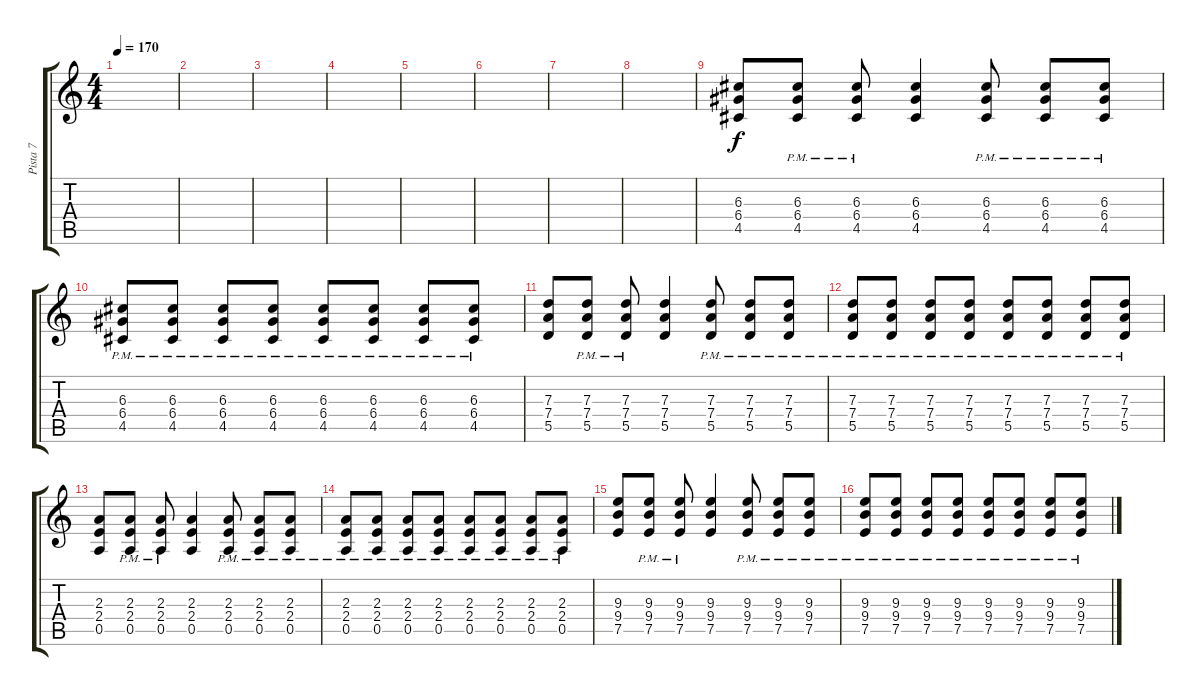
\track ("Pista 7" "Pista 7") {instrument overdrivenguitar}
\staff {score tabs}
\tuning (E4 B3 G3 D3 A2 E2) {hide}
\ts (4 4)
\tempo 170
\clef g2
\ks c
|
|
|
|
|
|
|
|
(6.3 6.4 4.5).8 (6.3{pm} 6.4{pm} 4.5{pm}).8 (6.3{pm} 6.4{pm} 4.5{pm}).8 (6.3 6.4 4.5).4 (6.3{pm} 6.4{pm} 4.5{pm}).8 (6.3{pm} 6.4{pm} 4.5{pm}).8 (6.3{pm} 6.4{pm} 4.5{pm}).8 |
(6.3{pm} 6.4{pm} 4.5{pm}).8 (6.3{pm} 6.4{pm} 4.5{pm}).8 (6.3{pm} 6.4{pm} 4.5{pm}).8 (6.3{pm} 6.4{pm} 4.5{pm}).8 (6.3{pm} 6.4{pm} 4.5{pm}).8 (6.3{pm} 6.4{pm} 4.5{pm}).8 (6.3{pm} 6.4{pm} 4.5{pm}).8 (6.3{pm} 6.4{pm} 4.5{pm}).8 |
(7.3 7.4 5.5).8 (7.3{pm} 7.4{pm} 5.5{pm}).8 (7.3{pm} 7.4{pm} 5.5{pm}).8 (7.3 7.4 5.5).4 (7.3{pm} 7.4{pm} 5.5{pm}).8 (7.3{pm} 7.4{pm} 5.5{pm}).8 (7.3{pm} 7.4{pm} 5.5{pm}).8 |
(7.3{pm} 7.4{pm} 5.5{pm}).8 (7.3{pm} 7.4{pm} 5.5{pm}).8 (7.3{pm} 7.4{pm} 5.5{pm}).8 (7.3{pm} 7.4{pm} 5.5{pm}).8 (7.3{pm} 7.4{pm} 5.5{pm}).8 (7.3{pm} 7.4{pm} 5.5{pm}).8 (7.3{pm} 7.4{pm} 5.5{pm}).8 (7.3{pm} 7.4{pm} 5.5{pm}).8 |
(2.3 2.4 0.5).8 (2.3{pm} 2.4{pm} 0.5{pm}).8 (2.3{pm} 2.4{pm} 0.5{pm}).8 (2.3 2.4 0.5).4 (2.3{pm} 2.4{pm} 0.5{pm}).8 (2.3{pm} 2.4{pm} 0.5{pm}).8 (2.3{pm} 2.4{pm} 0.5{pm}).8 |
(2.3{pm} 2.4{pm} 0.5{pm}).8 (2.3{pm} 2.4{pm} 0.5{pm}).8 (2.3{pm} 2.4{pm} 0.5{pm}).8 (2.3{pm} 2.4{pm} 0.5{pm}).8 (2.3{pm} 2.4{pm} 0.5{pm}).8 (2.3{pm} 2.4{pm} 0.5{pm}).8 (2.3{pm} 2.4{pm} 0.5{pm}).8 (2.3{pm} 2.4{pm} 0.5{pm}).8 |
(9.3 9.4 7.5).8 (9.3{pm} 9.4{pm} 7.5{pm}).8 (9.3{pm} 9.4{pm} 7.5{pm}).8 (9.3 9.4 7.5).4 (9.3{pm} 9.4{pm} 7.5{pm}).8 (9.3{pm} 9.4{pm} 7.5{pm}).8 (9.3{pm} 9.4{pm} 7.5{pm}).8 |
(9.3{pm} 9.4{pm} 7.5{pm}).8 (9.3{pm} 9.4{pm} 7.5{pm}).8 (9.3{pm} 9.4{pm} 7.5{pm}).8 (9.3{pm} 9.4{pm} 7.5{pm}).8 (9.3{pm} 9.4{pm} 7.5{pm}).8 (9.3{pm} 9.4{pm} 7.5{pm}).8 (9.3{pm} 9.4{pm} 7.5{pm}).8 (9.3{pm} 9.4{pm} 7.5{pm}).8
